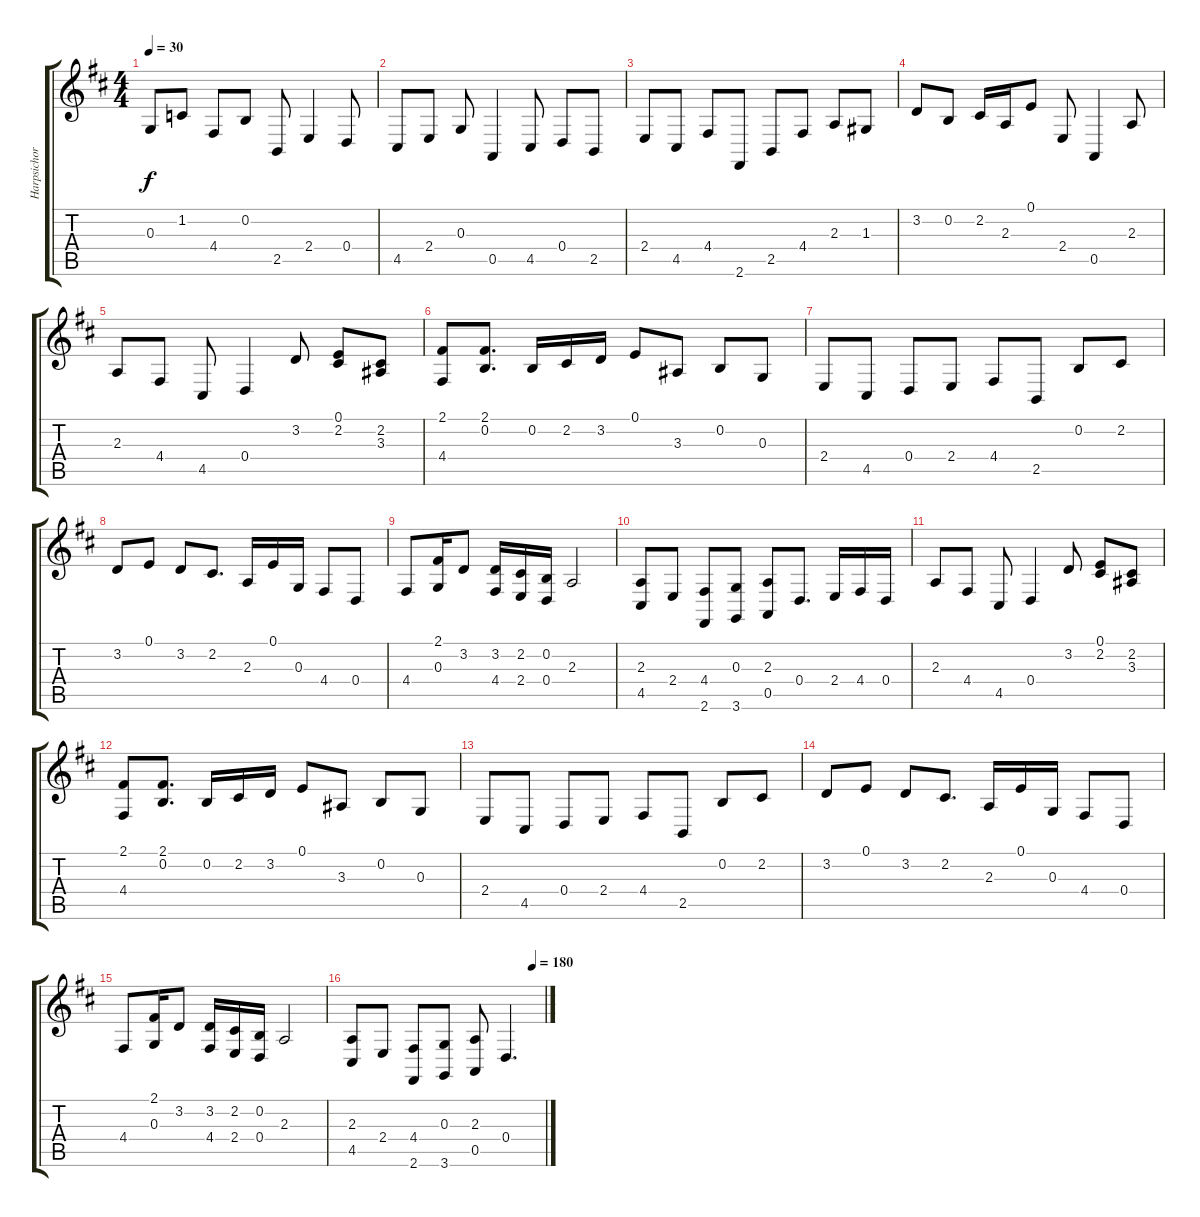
\track ("Harpsichord LH" "Harpsichor") {instrument harpsichord}
\staff {score tabs}
\tuning (E4 B3 G3 D3 A2 E2) {hide}
\ts (4 4)
\tempo 30
\clef g2
\ks bminor
0.3{t}.8{dy f} 1.2.8 4.4.8 0.2.8 2.5.8 2.4.4 0.4.8 |
4.5.8 2.4.8 0.3.8 0.5.4 4.5.8 0.4.8 2.5.8 |
2.4.8 4.5.8 4.4.8 2.6.8 2.5.8 4.4.8 2.3.8 1.3.8 |
3.2.8 0.2.8 2.2.16 2.3.16 0.1.8 2.4.8 0.5.4 2.3.8 |
2.3.8 4.4.8 4.5.8 0.4.4 3.2.8 (0.1 2.2).8 (2.2 3.3).8 |
(2.1 4.4).8 (2.1 0.2).8{d} 0.2.16 2.2.16 3.2.16 0.1.8 3.3.8 0.2.8 0.3.8 |
2.4.8 4.5.8 0.4.8 2.4.8 4.4.8 2.5.8 0.2.8 2.2.8 |
3.2.8 0.1.8 3.2.8 2.2.8{d} 2.3.16 0.1.16 0.3.16 4.4.8 0.4.8 |
4.4.8 (2.1 0.3).16 3.2.8 (3.2 4.4).16 (2.2 2.4).16 (0.2 0.4).16 2.3.2 |
(2.3 4.5).8 2.4.8 (4.4 2.6).8 (0.3 3.6).8 (2.3 0.5).8 0.4.8{d} 2.4.16 4.4.16 0.4.16 |
2.3.8 4.4.8 4.5.8 0.4.4 3.2.8 (0.1 2.2).8 (2.2 3.3).8 |
(2.1 4.4).8 (2.1 0.2).8{d} 0.2.16 2.2.16 3.2.16 0.1.8 3.3.8 0.2.8 0.3.8 |
2.4.8 4.5.8 0.4.8 2.4.8 4.4.8 2.5.8 0.2.8 2.2.8 |
3.2.8 0.1.8 3.2.8 2.2.8{d} 2.3.16 0.1.16 0.3.16 4.4.8 0.4.8 |
4.4.8 (2.1 0.3).16 3.2.8 (3.2 4.4).16 (2.2 2.4).16 (0.2 0.4).16 2.3.2 |
\tempo (180 0.9375)
(2.3 4.5).8 2.4.8 (4.4 2.6).8 (0.3 3.6).8 (2.3 0.5).8 0.4.4{d}
